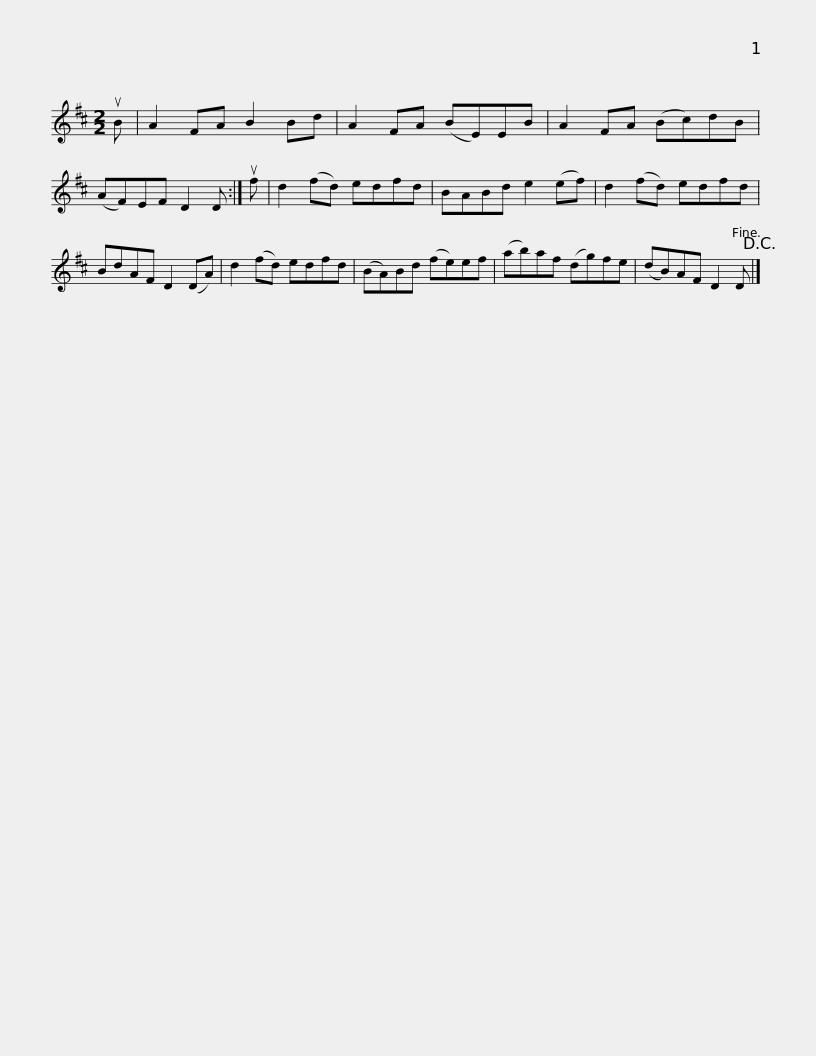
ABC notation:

X:1
L:1/8
M:2/2
I:linebreak $
K:D
V:1 treble
V:1
 uB | A2 FA B2 Bd | A2 FA (BE)EB | A2 FA (Bc)dB | (AF)EF D2 D :| %5
 uf | d2 (fd) edfd |$ BABd e2 (ef) | d2 (fd) edfd | BdAF D2 (DA) | %10
 d2 (fd) edfd | (BA)Bd (fe)ef | (ab)af (dg)fe |$ (dB)AF D2 D!D.C.! |] %14
